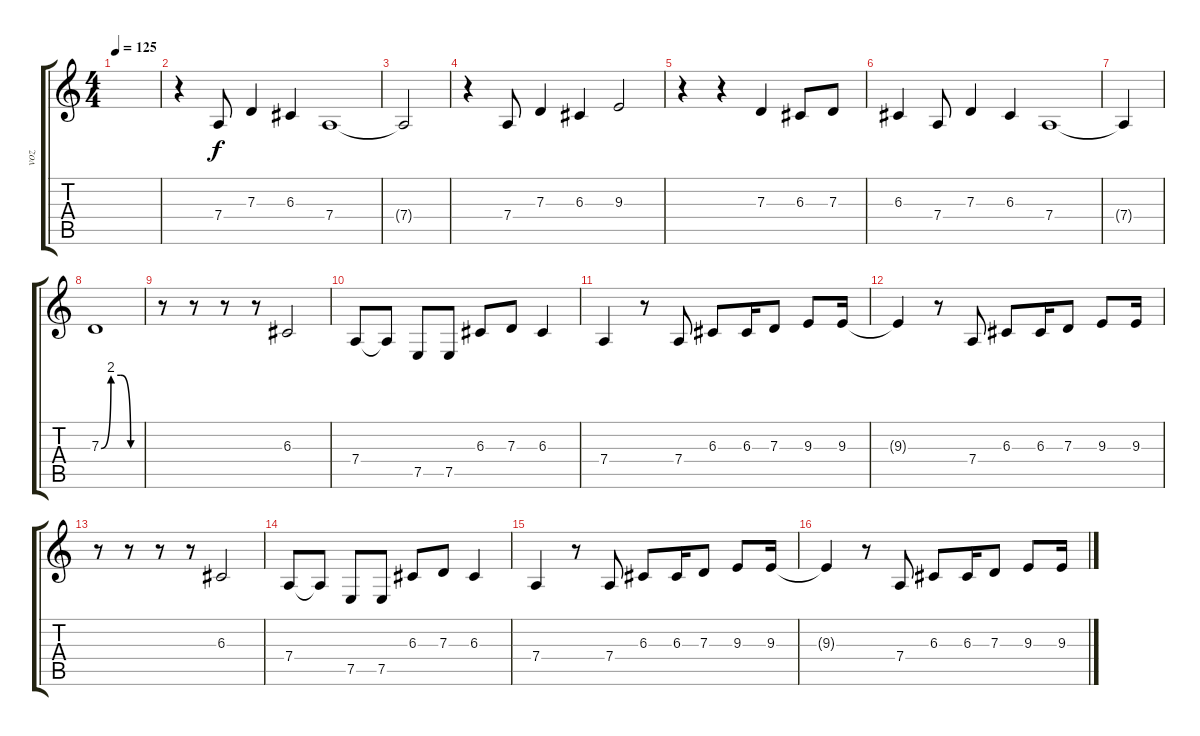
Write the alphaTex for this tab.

\track ("voz" "voz") {instrument sopranosax}
\staff {score tabs}
\tuning (E4 B3 G3 D3 A2 E2) {hide}
\ts (4 4)
\tempo 125
\clef g2
\ks c
|
r.4 7.4.8 7.3.4 6.3.4 7.4.1 |
7.4{t}.2 |
r.4 7.4.8 7.3.4 6.3.4 9.3.2 |
r.4 r.4 7.3.4 6.3.8 7.3.8 |
6.3.4 7.4.8 7.3.4 6.3.4 7.4.1 |
7.4{t}.4 |
7.3{be (custom 0 0 15 8 30 8 45 0 60 0)}.1 |
r.8 r.8 r.8 r.8 6.3.2 |
7.4.8 7.4{t}.8 7.5.8 7.5.8 6.3.8 7.3.8 6.3.4 |
7.4.4 r.8 7.4.8 6.3.8 6.3.16 7.3.8 9.3.8 9.3.16 |
9.3{t}.4 r.8 7.4.8 6.3.8 6.3.16 7.3.8 9.3.8 9.3.16 |
r.8 r.8 r.8 r.8 6.3.2 |
7.4.8 7.4{t}.8 7.5.8 7.5.8 6.3.8 7.3.8 6.3.4 |
7.4.4 r.8 7.4.8 6.3.8 6.3.16 7.3.8 9.3.8 9.3.16 |
9.3{t}.4 r.8 7.4.8 6.3.8 6.3.16 7.3.8 9.3.8 9.3.16
